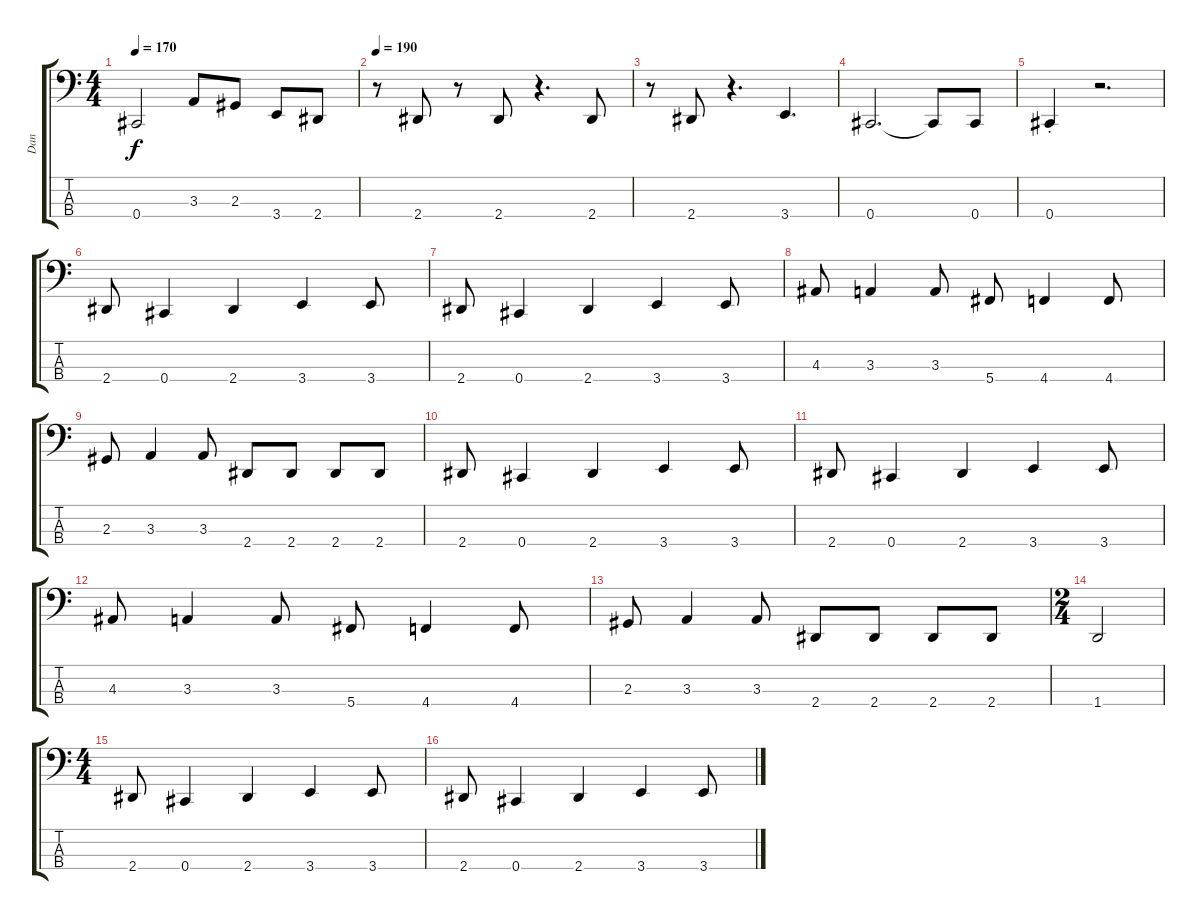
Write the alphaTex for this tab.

\track ("Dan" "Dan") {instrument electricbassfinger}
\staff {score tabs}
\tuning (E2 B1 Gb1 Db1) {hide}
\ts (4 4)
\tempo 170
\clef f4
\ks c
0.4{t}.2{dy f} 3.3.8 2.3.8 3.4.8 2.4.8 |
\tempo 190
r.8 2.4.8 r.8 2.4.8 r.4{d} 2.4.8 |
r.8 2.4.8 r.4{d} 3.4.4{d} |
0.4.2{d} 0.4{t}.8 0.4.8 |
0.4{st}.4 r.2{d} |
2.4.8 0.4.4 2.4.4 3.4.4 3.4.8 |
2.4.8 0.4.4 2.4.4 3.4.4 3.4.8 |
4.3.8 3.3.4 3.3.8 5.4.8 4.4.4 4.4.8 |
2.3.8 3.3.4 3.3.8 2.4.8 2.4.8 2.4.8 2.4.8 |
2.4.8 0.4.4 2.4.4 3.4.4 3.4.8 |
2.4.8 0.4.4 2.4.4 3.4.4 3.4.8 |
4.3.8 3.3.4 3.3.8 5.4.8 4.4.4 4.4.8 |
2.3.8 3.3.4 3.3.8 2.4.8 2.4.8 2.4.8 2.4.8 |
\ts (2 4)
1.4.2 |
\ts (4 4)
2.4.8 0.4.4 2.4.4 3.4.4 3.4.8 |
2.4.8 0.4.4 2.4.4 3.4.4 3.4.8
